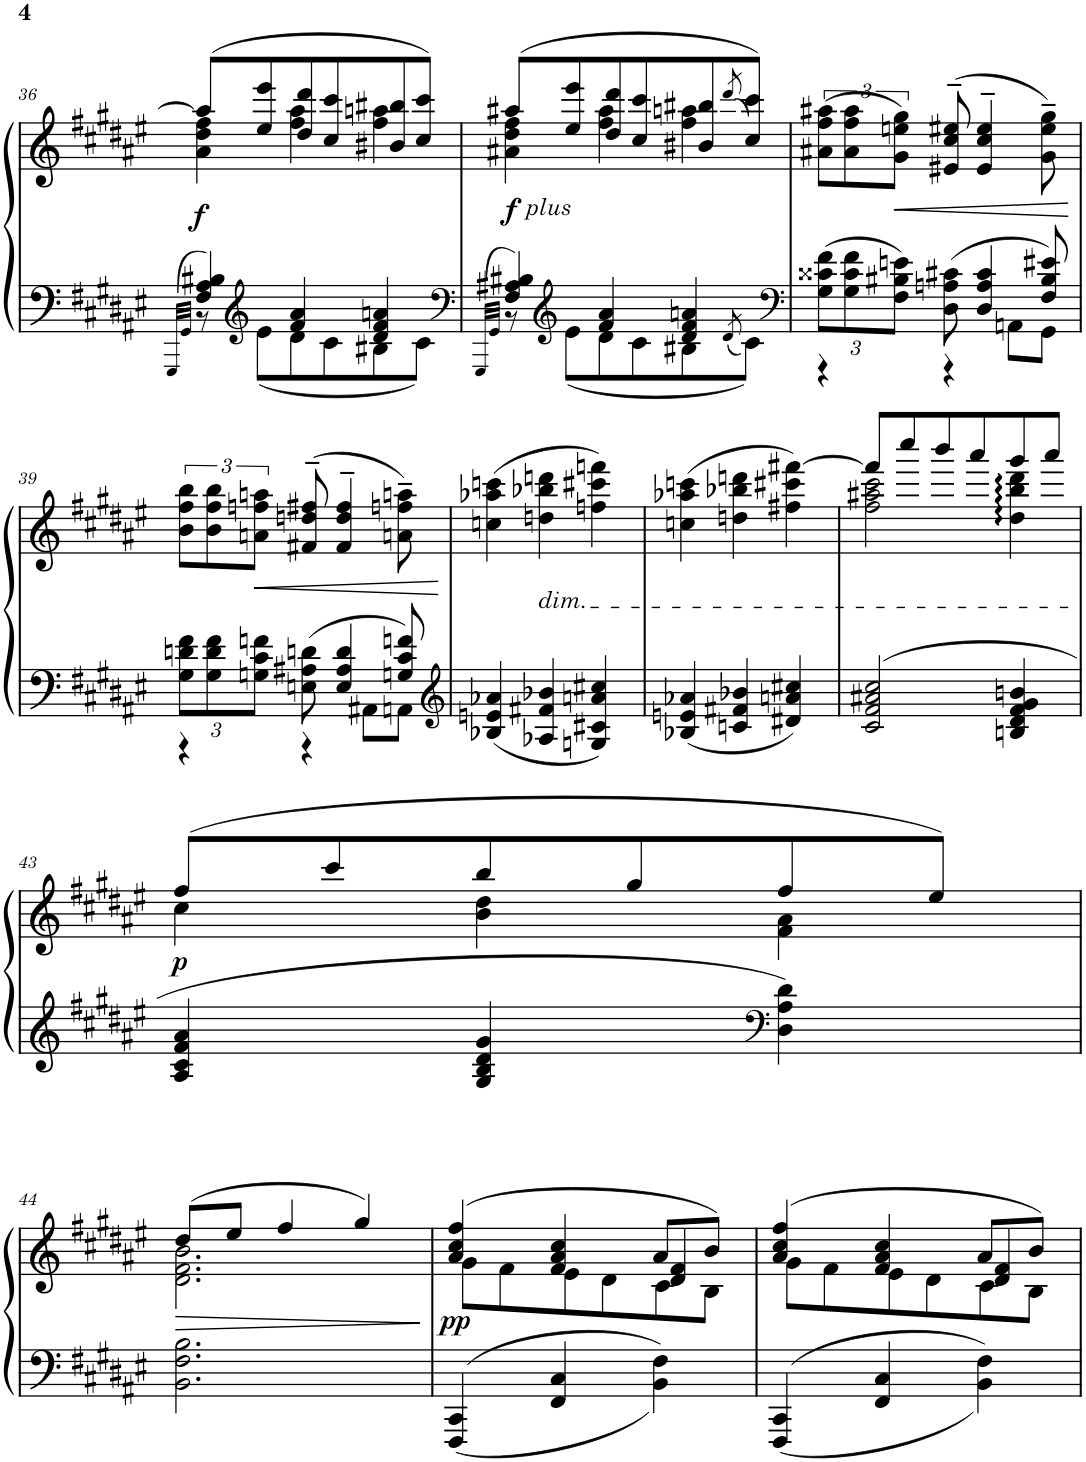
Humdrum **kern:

**kern	**kern	**dynam
*part1	*part1	*part1
*staff2	*staff1	*staff1/2
*I"Piano	*	*
*I'Pno.	*	*
!!LO:PB:g=z
*clefF4	*clefG2	*
*k[f#c#g#d#a#e#]	*k[f#c#g#d#a#e#]	*
*M3/4	*M3/4	*
=36	=36	=36
32qGGG#/LLL	.	.
32qGG#/JJJ	.	.
*^	*^	*
!	!	!	!	!LO:DY:b
4F#/ 4A#/ 4B#X/	8r	(8aa#/L]	4a#\ 4dd#\ 4ff#\	f
*clefG2	*	*	*	*
.	8e#\L	8ee#/ 8eee#/	.	.
4f#/ 4a#/	8d#\	8dd#/ 8ddd#/	4ff#\ 4aa#\	.
.	8c#\	8cc#/ 8ccc#/	.	.
4d#/ 4f#/ 4an/	8B#X\	8b#X/ 8bb#X/	4ff#\ 4aan\	.
.	8c#\J	8cc#/ 8ccc#/J)	.	.
=37	=37	=37	=37	=37
*clefF4	*	*	*	*
32qGGG#/LLL	.	.	.	.
32qGG#/JJJ	.	.	.	.
!	!	!LO:TX:b:i:t=plus	!	!
!	!	!	!	!LO:DY:b
4F#/ 4A#X/ 4B#X/	8r	(8aa#X/L	4a#X\ 4dd#\ 4ff#\	f
*clefG2	*	*	*	*
.	8e#\L	8ee#/ 8eee#/	.	.
4f#/ 4a#/	8d#\	8dd#/ 8ddd#/	4ff#\ 4aa#\	.
.	8c#\	8cc#/ 8ccc#/	.	.
4d#/ 4f#/ 4an/	8B#X\	8b#X/ 8bb#X/	4ff#\ 4aan\	.
.	8qd#/	(>8qddd#/	.	.
.	8c#\J	8cc#/ 8ccc#/J))	.	.
*	*	*v	*v	*
=38	=38	=38	=38
*clefF4	*	*	*
*Xbrackettup	*	*	*
12G#\ 12c##X\ 12f#\L	4r	(12a#X\ 12ff#\ 12aa#X\L	.
12G#\ 12c##\ 12f#\	.	12a#\ 12ff#\ 12aa#\	.
!	!	!	!LO:HP:b
12F#\ 12B#X\ 12en\J	.	12g#\ 12een\ 12gg#\J)	<
8D#\ 8An\ 8c#X\	4r	(>8e#X/~> 8cc#/~> 8ee#X/~>	.
4D#/ 4A/ 4c#/	.	4e#/~> 4cc#/~> 4ee#/~>	.
.	8AAn\L	.	.
8F#/ 8B#/ 8e#X/	8GG#\J	8g#\~ 8ee#\~ 8gg#\~)	.
!!LO:LB:g=z
=39	=39	=39	=39
12G#\ 12dn\ 12f#\L	4r	12b\ 12ff#\ 12bb\L	.
12G#\ 12d\ 12f#\	.	12b\ 12ff#\ 12bb\	.
!	!	!	!LO:HP:b
12Gn\ 12c#\ 12fn\J	.	12an\ 12ffn\ 12aan\J	<
8En\ 8A#X\ 8dn\	4r	(8f#X/~> 8ddn/~> 8ff#X/~>	.
4E/ 4A#/ 4d/	.	4f#/~> 4dd/~> 4ff#/~>	.
.	8AA#X\L	.	.
8Gn/ 8c#/ 8fn/	8AAn\J	8an\~ 8ffn\~ 8aan\~)	.
*v	*v	*	*
.	.	[
=40	=40	=40
*clefG2	*	*
4B-X/ 4en/ 4a-X/	(4ccn\ 4aa-X\ 4cccn\	.
!	!LO:TX:b:i:t=dim.	!
4A-X/ 4f#X/ 4b-X/	4ddn\ 4bb-X\ 4dddn\	.
4Gn/ 4c#X/ 4an/ 4cc#X/	4ffn\ 4ccc#X\ 4fffn\)	.
=41	=41	=41
4B-X/ 4en/ 4a-X/	(4ccn\ 4aa-X\ 4cccn\	.
4cn/ 4f#X/ 4b-X/	4ddn\ 4bb-X\ 4dddn\	.
4d#X/ 4an/ 4cc#X/	4ff#X\ 4ccc#X\ [>4fff#X\)	.
=42	=42	=42
*	*^	*
2c#/ 2f#/ 2a#X/ 2cc#/	8fff#/L]	2ff#\ 2aa#X\ 2ccc#\	.
.	8cccc#/	.	.
.	8bbb/	.	.
.	8aaa#/	.	.
4Bn/ 4d#/ 4f#/ 4g#/ 4bn/	8ggg#/	4dd#\ 4bb\ 4ddd#\	.
.	8aaa#/J	.	.
!!LO:LB:g=z	!!
=43	=43	=43	=43
!	!	!	!LO:DY:b
4A#/ 4c#/ 4f#/ 4a#/	(8ff#/L	4cc#\	p
.	8ccc#/	.	.
4G#/ 4B/ 4d#/ 4g#/	8bb/	4b\ 4dd#\	.
.	8gg#/	.	.
*clefF4	*	*	*
4D#\ 4A#\ 4d#\	8ff#/	4f#\ 4a#\	.
.	8ee#/J)	.	.
!!LO:LB:g=z	!!
=44	=44	=44	=44
2.BB\ 2.F#\ 2.B\	(8dd#/L	2.d#\ 2.f#\ 2.b\	.
.	8ee#/J	.	.
.	4ff#/	.	.
.	4gg#/)	.	.
*	*v	*v	*
.	.	[
=45	=45	=45
*	*^	*
*	*	*^	*
!	!	!	!	!LO:DY:b
4FFF#/ 4CC#/	(4a#/ 4cc#/ 4ff#/	8g#\L	4ryy	pp
.	.	8f#\	.	.
4FF#/ 4C#/	4f#/ 4a#/ 4cc#/	8e#\	4ryy	.
.	.	8d#\	.	.
4BB\ 4F#\	8a#/L	8c#\	4d#/ 4f#/	.
.	8b/J)	8B\J	.	.
=46	=46	=46	=46	=46
4FFF#/ 4CC#/	(4a#/ 4cc#/ 4ff#/	8g#\L	4ryy	.
.	.	8f#\	.	.
4FF#/ 4C#/	4f#/ 4a#/ 4cc#/	8e#\	4ryy	.
.	.	8d#\	.	.
4BB\ 4F#\	8a#/L	8c#\	4d#/ 4f#/	.
.	8b/J)	8B\J	.	.
*	*v	*v	*v	*
=	=	=
*-	*-	*-
